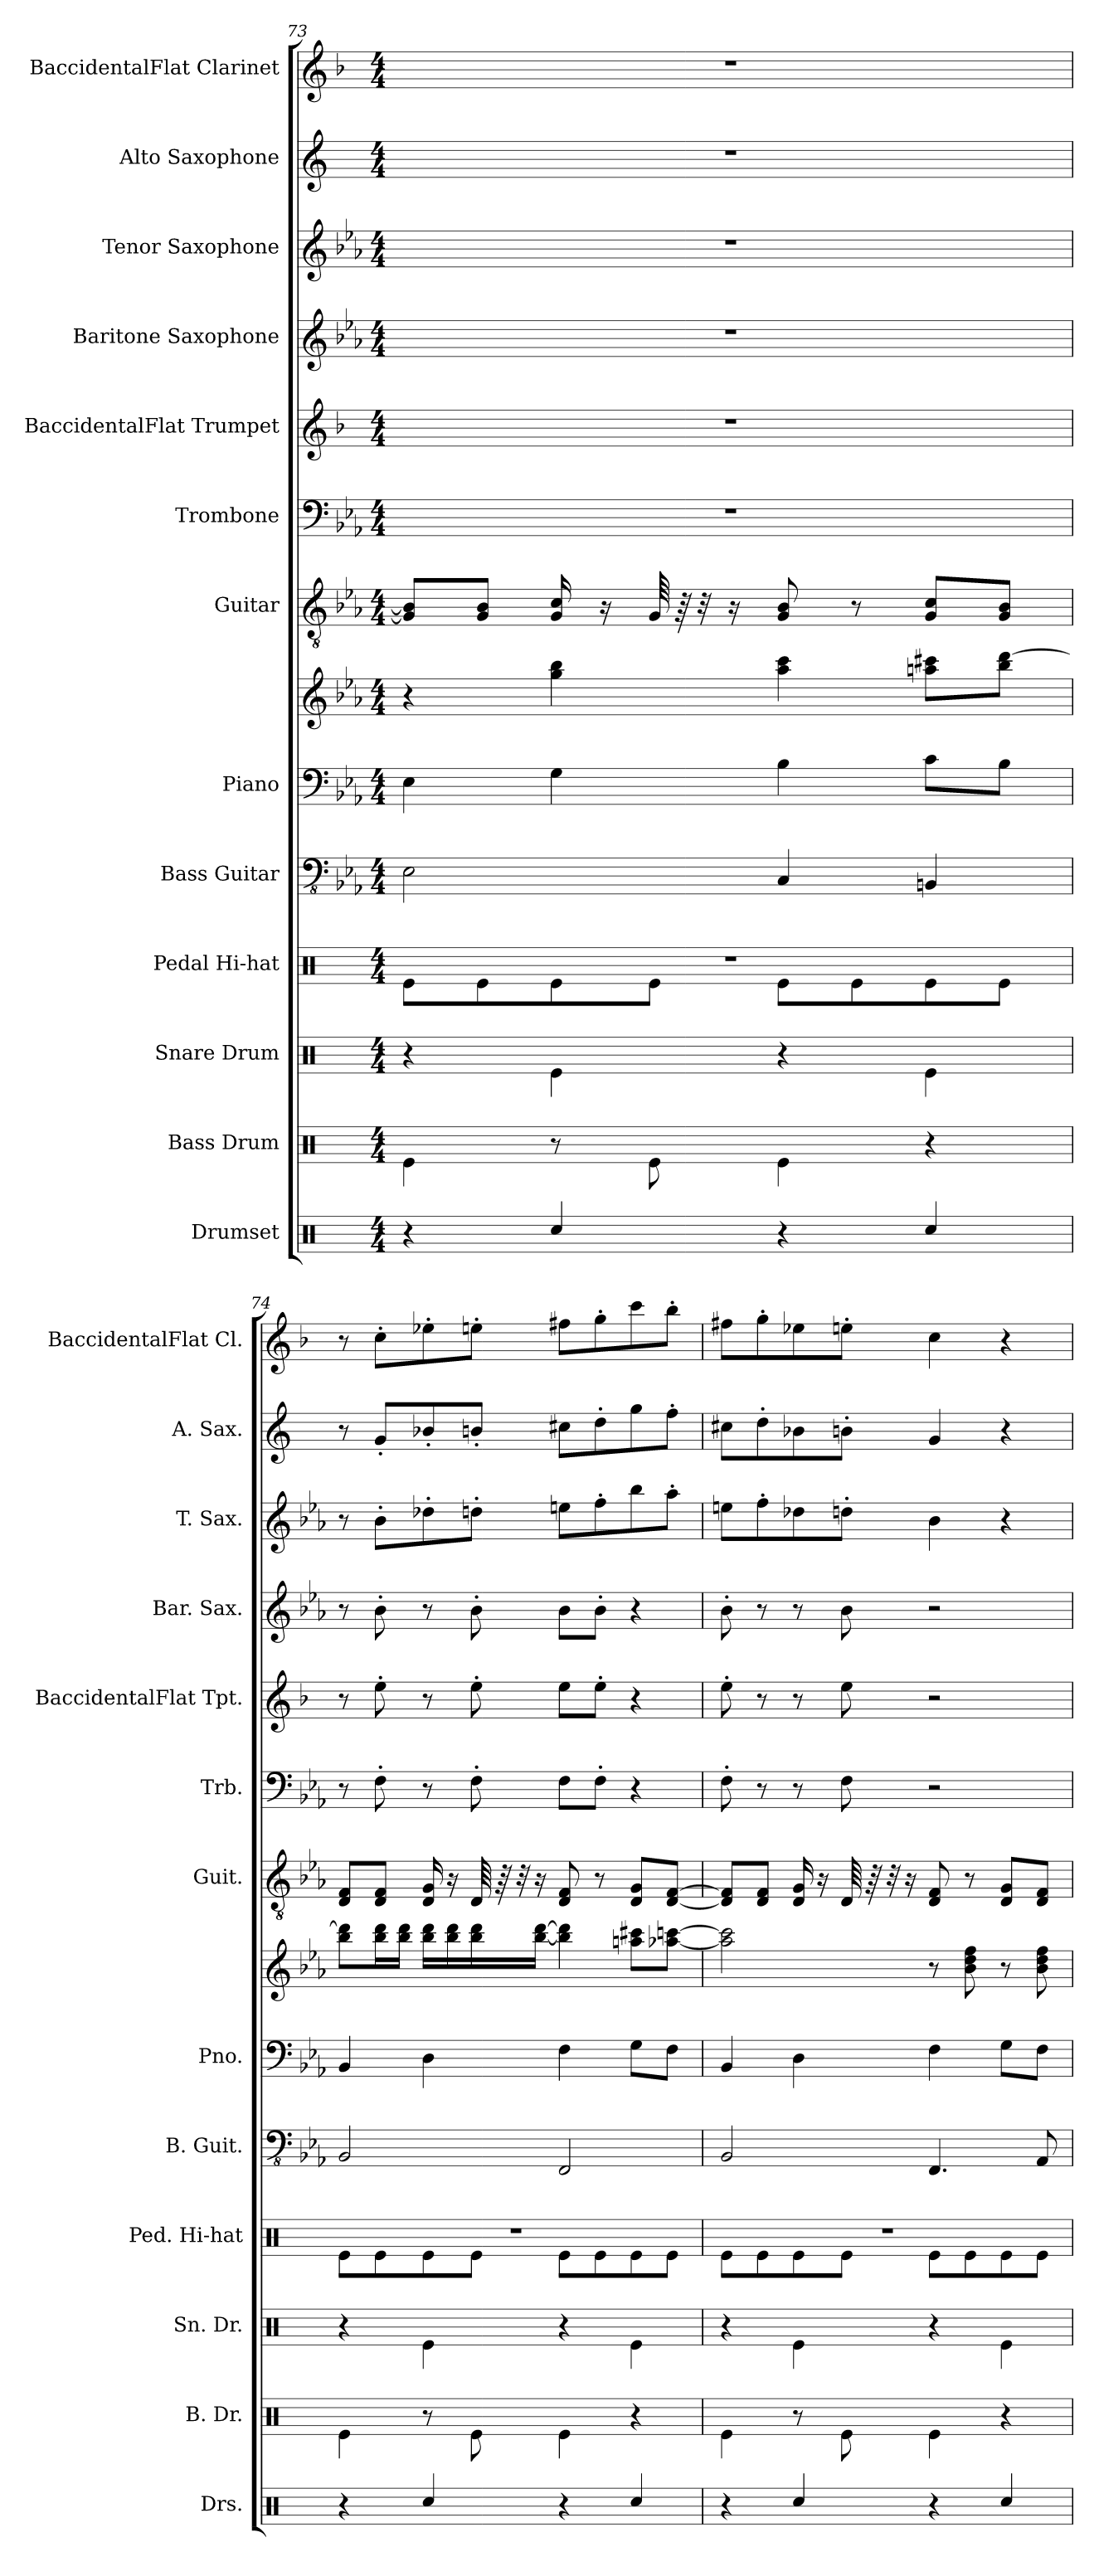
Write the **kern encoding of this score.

**kern	**kern	**kern	**kern	**kern	**kern	**kern	**kern	**kern	**kern	**kern	**kern	**kern	**kern
*part13	*part12	*part11	*part10	*part9	*part8	*part8	*part7	*part6	*part5	*part4	*part3	*part2	*part1
*staff14	*staff13	*staff12	*staff11	*staff10	*staff9	*staff8	*staff7	*staff6	*staff5	*staff4	*staff3	*staff2	*staff1
*I"Drumset	*I"Bass Drum	*I"Snare Drum	*I"Pedal Hi-hat	*I"Bass Guitar	*I"Piano	*	*I"Guitar	*I"Trombone	*I"BaccidentalFlat Trumpet	*I"Baritone Saxophone	*I"Tenor Saxophone	*I"Alto Saxophone	*I"BaccidentalFlat Clarinet
*I'Drs.	*I'B. Dr.	*I'Sn. Dr.	*I'Ped. Hi-hat	*I'B. Guit.	*I'Pno.	*	*I'Guit.	*I'Trb.	*I'BaccidentalFlat Tpt.	*I'Bar. Sax.	*I'T. Sax.	*I'A. Sax.	*I'BaccidentalFlat Cl.
!!LO:PB:g=z
*clefX	*clefX	*clefX	*clefX	*clefFv4	*clefF4	*clefG2	*clefGv2	*clefF4	*clefG2	*clefG2	*clefG2	*clefG2	*clefG2
*	*	*	*	*	*	*	*	*	*ITrd1c2	*ITrd12c21	*ITrd8c14	*ITrd5c9	*ITrd1c2
*k[]	*k[]	*k[]	*k[]	*k[b-e-a-]	*k[b-e-a-]	*k[b-e-a-]	*k[b-e-a-]	*k[b-e-a-]	*k[b-e-a-]	*k[b-e-a-]	*k[b-e-a-]	*k[b-e-a-]	*k[b-e-a-]
*M4/4	*M4/4	*M4/4	*M4/4	*M4/4	*M4/4	*M4/4	*M4/4	*M4/4	*M4/4	*M4/4	*M4/4	*M4/4	*M4/4
=73	=73	=73	=73	=73	=73	=73	=73	=73	=73	=73	=73	=73	=73
*	*	*	*^	*	*	*	*	*	*	*	*	*	*
4r	4Re\	4r	1r	8Re\L	2EE-\	4E-\	4r	8G/] 8B-/]L	1r	1r	1r	1r	1r	1r
.	.	.	.	8Re\	.	.	.	8G/ 8B-/J	.	.	.	.	.	.
4Rcc/	8r	4Re\	.	8Re\	.	4G\	4gg\ 4bb-\	16G/ 16c/	.	.	.	.	.	.
.	.	.	.	.	.	.	.	16r	.	.	.	.	.	.
.	8Re\	.	.	8Re\J	.	.	.	64G/	.	.	.	.	.	.
.	.	.	.	.	.	.	.	64r	.	.	.	.	.	.
.	.	.	.	.	.	.	.	32r	.	.	.	.	.	.
.	.	.	.	.	.	.	.	16r	.	.	.	.	.	.
4r	4Re\	4r	.	8Re\L	4CC/	4B-\	4aa-\ 4ccc\	8G/ 8B-/	.	.	.	.	.	.
.	.	.	.	8Re\	.	.	.	8r	.	.	.	.	.	.
4Rcc/	4r	4Re\	.	8Re\	4BBBn/	8c\L	8aan\ 8ccc#X\L	8G/ 8c/L	.	.	.	.	.	.
.	.	.	.	8Re\J	.	8B-\J	8bb-\ [8ddd\J	8G/ 8B-/J	.	.	.	.	.	.
=74	=74	=74	=74	=74	=74	=74	=74	=74	=74	=74	=74	=74	=74	=74
4r	4Re\	4r	1r	8Re\L	2BBB-/	4BB-/	8bb-\ 8ddd\]L	8D/ 8F/L	8r	8r	8r	8r	8r	8r
.	.	.	.	8Re\	.	.	16bb-\ 16ddd\L	8D/ 8F/J	8F'\	8dd'\	8B-'\	8B-'\L	8B-'/L	8b-'\L
.	.	.	.	.	.	.	16bb-\ 16ddd\JJ	.	.	.	.	.	.	.
4Rcc/	8r	4Re\	.	8Re\	.	4D\	16bb-\ 16ddd\LL	16D/ 16G/	8r	8r	8r	8d-X'\	8d-X'/	8dd-X'\
.	.	.	.	.	.	.	16bb-\ 16ddd\	16r	.	.	.	.	.	.
.	8Re\	.	.	8Re\J	.	.	16bb-\ 16ddd\	64D/	8F'\	8dd'\	8B-'\	8dn'\J	8dn'/J	8ddn'\J
.	.	.	.	.	.	.	.	64r	.	.	.	.	.	.
.	.	.	.	.	.	.	.	32r	.	.	.	.	.	.
.	.	.	.	.	.	.	[16bb-\ [16ddd\JJ	16r	.	.	.	.	.	.
4r	4Re\	4r	.	8Re\L	2FFF/	4F\	4bb-\] 4ddd\]	8D/ 8F/	8F\L	8dd\L	8B-\L	8en\L	8en\L	8een\L
.	.	.	.	8Re\	.	.	.	8r	8F'\J	8dd'\J	8B-'\J	8f'\	8f'\	8ff'\
4Rcc/	4r	4Re\	.	8Re\	.	8G\L	8aan\ 8ccc#X\L	8D/ 8G/L	4r	4r	4r	8b-\	8b-\	8bb-\
.	.	.	.	8Re\J	.	8F\J	[8aa-X\ [8cccn\J	[8D/ [8F/J	.	.	.	8a-'\J	8a-'\J	8aa-'\J
!!LO:PB:g=z
=75	=75	=75	=75	=75	=75	=75	=75	=75	=75	=75	=75	=75	=75	=75
4r	4Re\	4r	1r	8Re\L	2BBB-/	4BB-/	2aa-\] 2ccc\]	8D/] 8F/]L	8F'\	8dd'\	8B-'\	8en\L	8en\L	8een\L
.	.	.	.	8Re\	.	.	.	8D/ 8F/J	8r	8r	8r	8f'\	8f'\	8ff'\
4Rcc/	8r	4Re\	.	8Re\	.	4D\	.	16D/ 16G/	8r	8r	8r	8d-X\	8d-X\	8dd-X\
.	.	.	.	.	.	.	.	16r	.	.	.	.	.	.
.	8Re\	.	.	8Re\J	.	.	.	64D/	8F\	8dd\	8B-\	8dn'\J	8dn'\J	8ddn'\J
.	.	.	.	.	.	.	.	64r	.	.	.	.	.	.
.	.	.	.	.	.	.	.	32r	.	.	.	.	.	.
.	.	.	.	.	.	.	.	16r	.	.	.	.	.	.
4r	4Re\	4r	.	8Re\L	4.FFF/	4F\	8r	8D/ 8F/	2r	2r	2r	4B-\	4B-/	4b-\
.	.	.	.	8Re\	.	.	8b-\ 8dd\ 8ff\	8r	.	.	.	.	.	.
4Rcc/	4r	4Re\	.	8Re\	.	8G\L	8r	8D/ 8G/L	.	.	.	4r	4r	4r
.	.	.	.	8Re\J	8AAA-/	8F\J	8b-\ 8dd\ 8ff\	8D/ 8F/J	.	.	.	.	.	.
*	*	*	*v	*v	*	*	*	*	*	*	*	*	*	*
=	=	=	=	=	=	=	=	=	=	=	=	=	=
*-	*-	*-	*-	*-	*-	*-	*-	*-	*-	*-	*-	*-	*-
